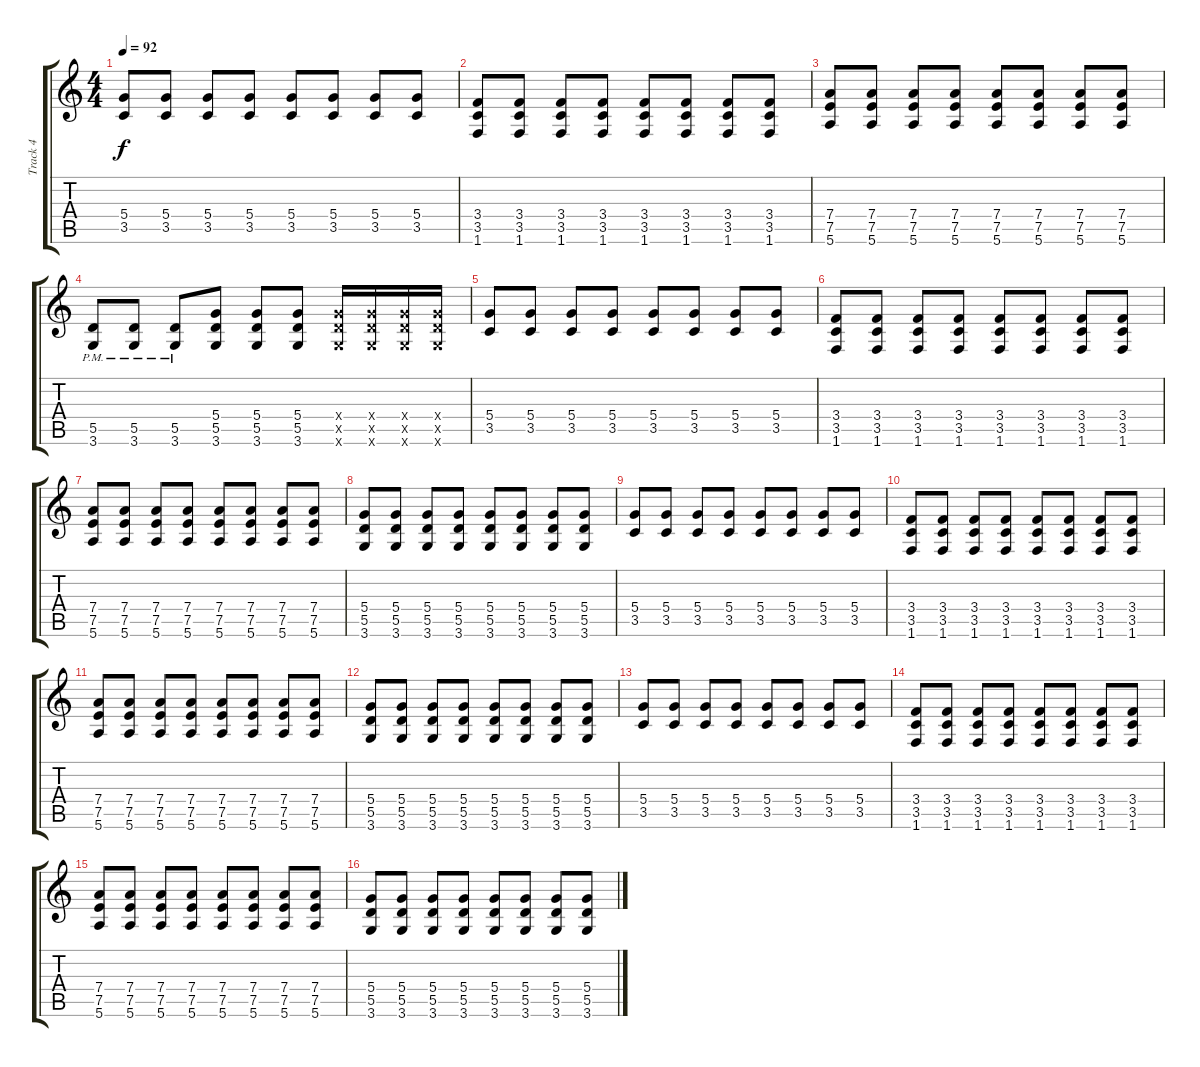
\track ("Track 4" "Track 4") {instrument distortionguitar}
\staff {score tabs}
\tuning (D4 C4 G3 D3 A2 E2) {hide}
\ts (4 4)
\tempo 92
\clef g2
\ks c
(5.4 3.5).8{dy f} (5.4 3.5).8 (5.4 3.5).8 (5.4 3.5).8 (5.4 3.5).8 (5.4 3.5).8 (5.4 3.5).8 (5.4 3.5).8 |
(3.4 3.5 1.6).8 (3.4 3.5 1.6).8 (3.4 3.5 1.6).8 (3.4 3.5 1.6).8 (3.4 3.5 1.6).8 (3.4 3.5 1.6).8 (3.4 3.5 1.6).8 (3.4 3.5 1.6).8 |
(7.4 7.5 5.6).8 (7.4 7.5 5.6).8 (7.4 7.5 5.6).8 (7.4 7.5 5.6).8 (7.4 7.5 5.6).8 (7.4 7.5 5.6).8 (7.4 7.5 5.6).8 (7.4 7.5 5.6).8 |
(5.5{pm} 3.6{pm}).8 (5.5{pm} 3.6{pm}).8 (5.5{pm} 3.6{pm}).8 (5.4 5.5 3.6).8 (5.4 5.5 3.6).8 (5.4 5.5 3.6).8 (5.4{x} 5.5{x} 3.6{x}).16 (5.4{x} 5.5{x} 3.6{x}).16 (5.4{x} 5.5{x} 3.6{x}).16 (5.4{x} 5.5{x} 3.6{x}).16 |
(5.4 3.5).8 (5.4 3.5).8 (5.4 3.5).8 (5.4 3.5).8 (5.4 3.5).8 (5.4 3.5).8 (5.4 3.5).8 (5.4 3.5).8 |
(3.4 3.5 1.6).8 (3.4 3.5 1.6).8 (3.4 3.5 1.6).8 (3.4 3.5 1.6).8 (3.4 3.5 1.6).8 (3.4 3.5 1.6).8 (3.4 3.5 1.6).8 (3.4 3.5 1.6).8 |
(7.4 7.5 5.6).8 (7.4 7.5 5.6).8 (7.4 7.5 5.6).8 (7.4 7.5 5.6).8 (7.4 7.5 5.6).8 (7.4 7.5 5.6).8 (7.4 7.5 5.6).8 (7.4 7.5 5.6).8 |
(5.4 5.5 3.6).8 (5.4 5.5 3.6).8 (5.4 5.5 3.6).8 (5.4 5.5 3.6).8 (5.4 5.5 3.6).8 (5.4 5.5 3.6).8 (5.4 5.5 3.6).8 (5.4 5.5 3.6).8 |
(5.4 3.5).8 (5.4 3.5).8 (5.4 3.5).8 (5.4 3.5).8 (5.4 3.5).8 (5.4 3.5).8 (5.4 3.5).8 (5.4 3.5).8 |
(3.4 3.5 1.6).8 (3.4 3.5 1.6).8 (3.4 3.5 1.6).8 (3.4 3.5 1.6).8 (3.4 3.5 1.6).8 (3.4 3.5 1.6).8 (3.4 3.5 1.6).8 (3.4 3.5 1.6).8 |
(7.4 7.5 5.6).8 (7.4 7.5 5.6).8 (7.4 7.5 5.6).8 (7.4 7.5 5.6).8 (7.4 7.5 5.6).8 (7.4 7.5 5.6).8 (7.4 7.5 5.6).8 (7.4 7.5 5.6).8 |
(5.4 5.5 3.6).8 (5.4 5.5 3.6).8 (5.4 5.5 3.6).8 (5.4 5.5 3.6).8 (5.4 5.5 3.6).8 (5.4 5.5 3.6).8 (5.4 5.5 3.6).8 (5.4 5.5 3.6).8 |
(5.4 3.5).8 (5.4 3.5).8 (5.4 3.5).8 (5.4 3.5).8 (5.4 3.5).8 (5.4 3.5).8 (5.4 3.5).8 (5.4 3.5).8 |
(3.4 3.5 1.6).8 (3.4 3.5 1.6).8 (3.4 3.5 1.6).8 (3.4 3.5 1.6).8 (3.4 3.5 1.6).8 (3.4 3.5 1.6).8 (3.4 3.5 1.6).8 (3.4 3.5 1.6).8 |
(7.4 7.5 5.6).8 (7.4 7.5 5.6).8 (7.4 7.5 5.6).8 (7.4 7.5 5.6).8 (7.4 7.5 5.6).8 (7.4 7.5 5.6).8 (7.4 7.5 5.6).8 (7.4 7.5 5.6).8 |
(5.4 5.5 3.6).8 (5.4 5.5 3.6).8 (5.4 5.5 3.6).8 (5.4 5.5 3.6).8 (5.4 5.5 3.6).8 (5.4 5.5 3.6).8 (5.4 5.5 3.6).8 (5.4 5.5 3.6).8
